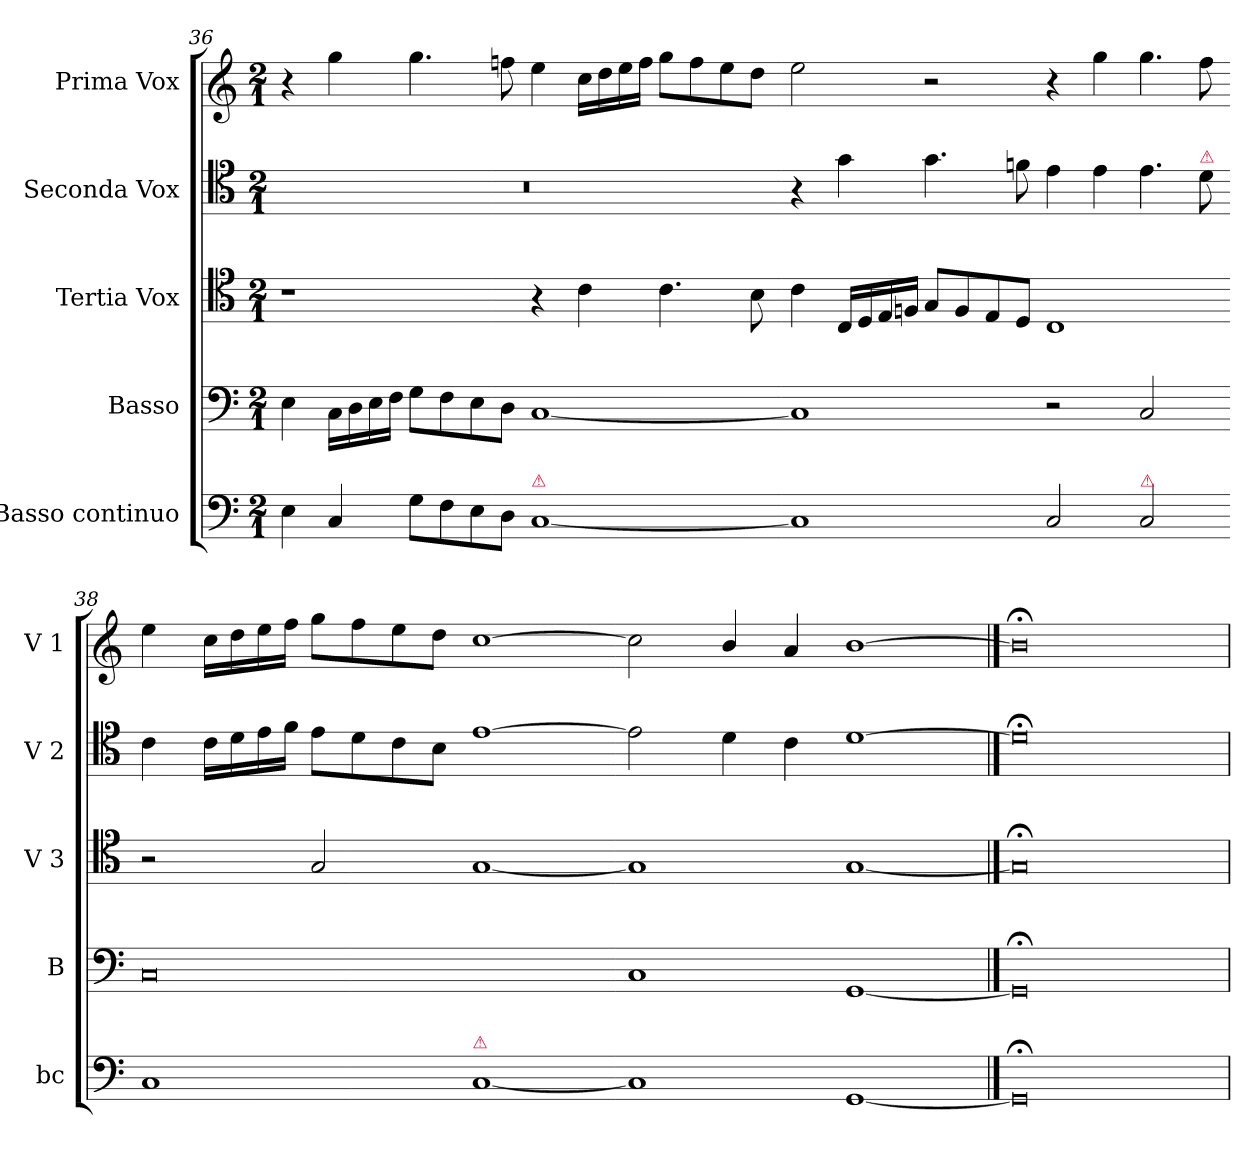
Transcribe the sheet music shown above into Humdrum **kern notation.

**kern	**kern	**kern	**kern	**kern
*part5	*part4	*part3	*part2	*part1
*staff5	*staff4	*staff3	*staff2	*staff1
*I"Basso continuo	*I"Basso	*I"Tertia Vox	*I"Seconda Vox	*I"Prima Vox
*I'bc	*I'B	*I'V 3	*I'V 2	*I'V 1
*clefF4	*clefF4	*clefC4	*clefC4	*clefG2
*k[]	*k[]	*k[]	*k[]	*k[]
*M2/1	*M2/1	*M2/1	*M2/1	*M2/1
=36	=36	=36	=36	=36
4E\	4E\	1r	0r	4r
4C/	16C\LL	.	.	4gg\
.	16D\	.	.	.
.	16E\	.	.	.
.	16F\JJ	.	.	.
8G\L	8G\L	.	.	4.gg\
8F\	8F\	.	.	.
8E\	8E\	.	.	.
8D\J	8D\J	.	.	8ffn\
!LO:TX:a:color=crimson:t=⚠	!	!	!	!
[1C	[1C	4r	.	4ee\
.	.	4c\	.	16cc\LL
.	.	.	.	16dd\
.	.	.	.	16ee\
.	.	.	.	16ff\JJ
.	.	4.c\	.	8gg\L
.	.	.	.	8ff\
.	.	.	.	8ee\
.	.	8B\	.	8dd\J
=37-	=37-	=37-	=37-	=37-
1C]	1C]	4c\	4r	2ee\
.	.	16C/LL	4g\	.
.	.	16D/	.	.
.	.	16E/	.	.
.	.	16Fn/JJ	.	.
.	.	8G/L	4.g\	2r
.	.	8F/	.	.
.	.	8E/	.	.
.	.	8D/J	8fn\	.
2C/	2r	1C	4e\	4r
.	.	.	4e\	4gg\
!LO:TX:a:color=crimson:t=⚠	!	!	!	!
2C/	2C/	.	4.e\	4.gg\
!	!	!	!LO:TX:a:color=crimson:t=⚠	!
.	.	.	8d\	8ff\
=38-	=38-	=38-	=38-	=38-
1C	0C	2r	4c\	4ee\
.	.	.	16c\LL	16cc\LL
.	.	.	16d\	16dd\
.	.	.	16e\	16ee\
.	.	.	16f\JJ	16ff\JJ
.	.	2G/	8e\L	8gg\L
.	.	.	8d\	8ff\
.	.	.	8c\	8ee\
.	.	.	8B\J	8dd\J
!LO:TX:a:color=crimson:t=⚠	!	!	!	!
[1C	.	[1G	[1e	[1cc
=39-	=39-	=39-	=39-	=39-
1C]	1C	1G]	2e]	2cc]
.	.	.	4d\	4b/
.	.	.	4c\	4a/
[1GG	[1GG	[1G	[1d	[1b
==40	==40	==40	==40	==40
0GG;<;]	0GG;<;]	0G;<;]	0d;<;]	0b;<;]
=	=	=	=	=
*-	*-	*-	*-	*-
